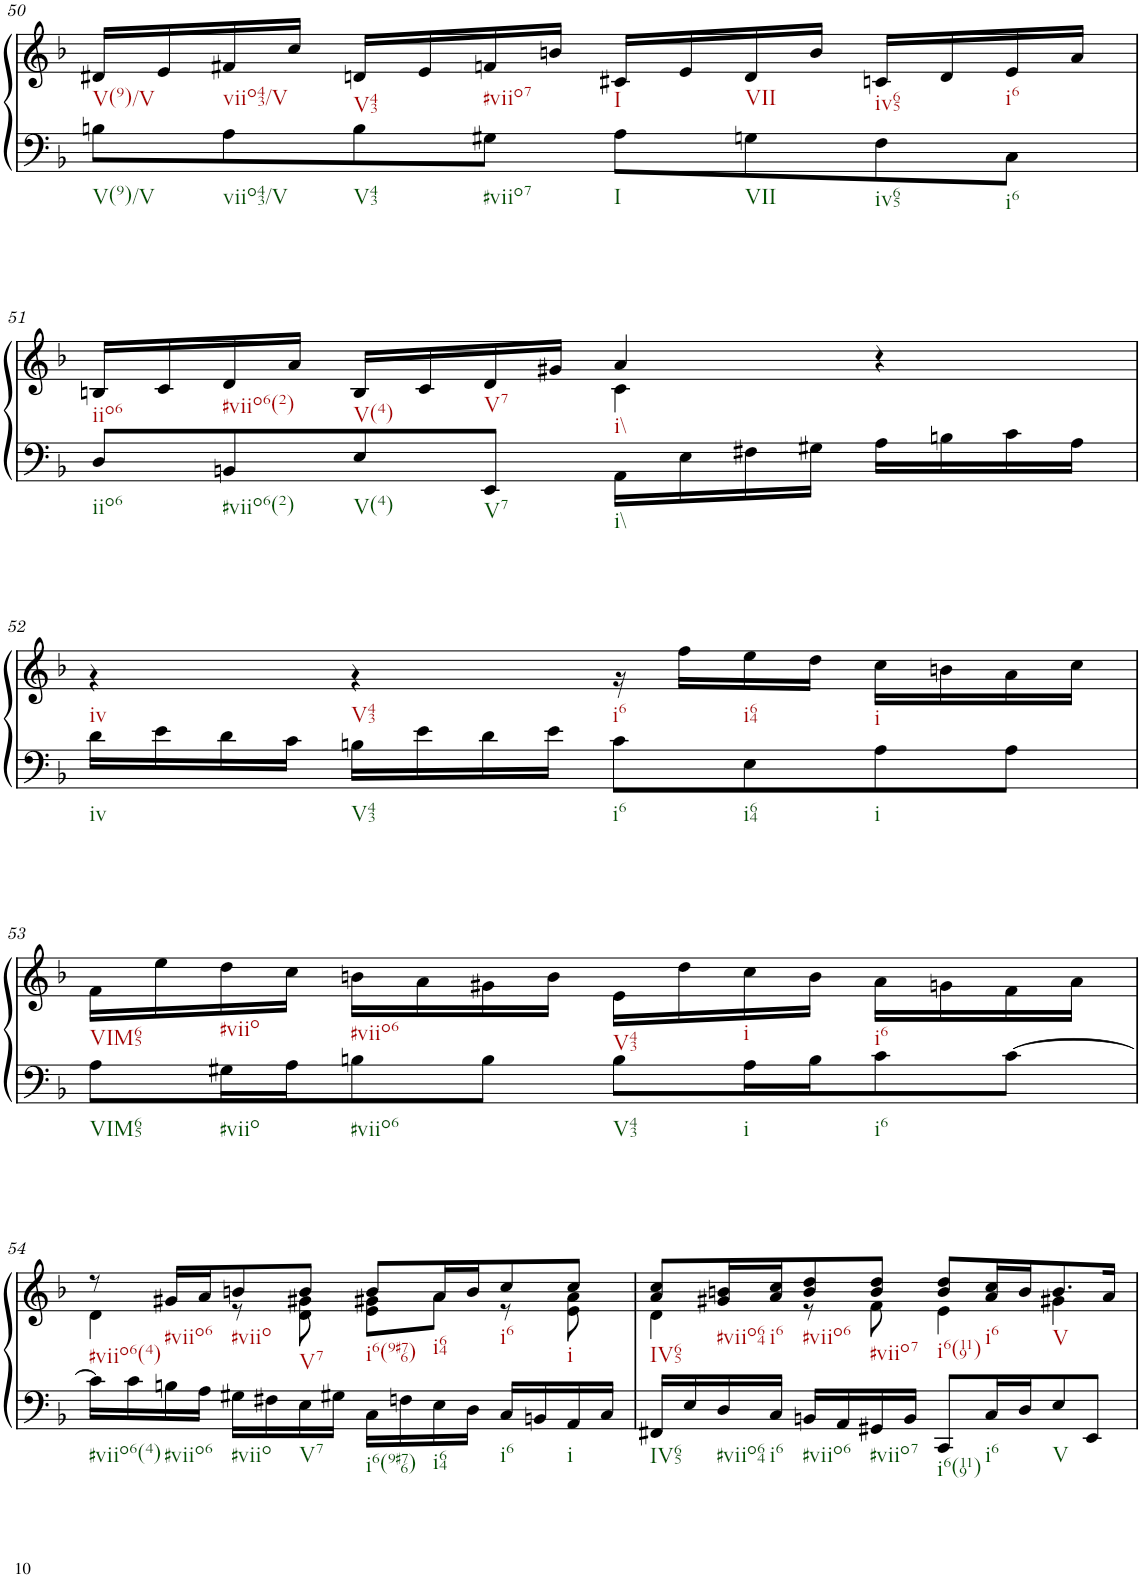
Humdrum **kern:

**kern	**kern
*part1	*part1
*staff2	*staff1
*I"Klavier linke Hand	*
!!LO:PB:g=z
*clefF4	*clefG2
*k[b-]	*k[b-]
*M2/2	*M2/2
=50	=50
8Bn\L	16d#X/LL
.	16e/
8A\	16f#X/
.	16cc/JJ
8B\	16dn/LL
.	16e/
8G#X\J	16fn/
.	16bn/JJ
8A\L	16c#X/LL
.	16e/
8Gn\	16d/
.	16b/JJ
8F\	16cn/LL
.	16d/
8C\J	16e/
.	16a/JJ
!!LO:LB:g=z
=51	=51
*	*^
8D/L	16Bn/LL	2ryy
.	16c/	.
8BBn/	16d/	.
.	16a/JJ	.
8E/	16B/LL	.
.	16c/	.
8EE/J	16d/	.
.	16g#X/JJ	.
16AA\LL	4a/	4c\
16E\	.	.
16F#X\	.	.
16G#X\JJ	.	.
16A\LL	4r	4ryy
16Bn\	.	.
16c\	.	.
16A\JJ	.	.
!!LO:LB:g=z	!!
=52	=52	=52
16d\LL	1ryy	4r
16e\	.	.
16d\	.	.
16c\JJ	.	.
16Bn\LL	.	4r
16e\	.	.
16d\	.	.
16e\JJ	.	.
8c\L	.	16r
.	.	16ff\LL
8E\	.	16ee\
.	.	16dd\JJ
8A\	.	16cc\LL
.	.	16bn\
8A\J	.	16a\
.	.	16cc\JJ
!!LO:LB:g=z	!!
=53	=53	=53
8A\L	1ryy	16f\LL
.	.	16ee\
16G#X\L	.	16dd\
16A\J	.	16cc\JJ
8Bn\	.	16bn\LL
.	.	16a\
8B\J	.	16g#X\
.	.	16b\JJ
8B\L	.	16e\LL
.	.	16dd\
16A\L	.	16cc\
16B\J	.	16b\JJ
8c\	.	16a\LL
.	.	16gn\
[8c\J	.	16f\
.	.	16a\JJ
!!LO:LB:g=z	!!
=54	=54	=54
16c\LL]	8r	4d\
16c\	.	.
16Bn\	16g#X/LL	.
16A\JJ	16a/J	.
16G#X\LL	8bn/	8r
16F#X\	.	.
16E\	8b/J	8d\ 8g#X\
16G#X\JJ	.	.
16C\LL	8b/L	8e\ 8g#X\L
16Fn\	.	.
16E\	16a/L	8a\J
16D\JJ	16b/J	.
16C/LL	8cc/	8r
16BBn/	.	.
16AA/	8cc/J	8e\ 8a\
16C/JJ	.	.
=55	=55	=55
16FF#X/LL	8a/ 8cc/L	4d\
16E/	.	.
16D/	16g#X/ 16bn/L	.
16C/JJ	16a/ 16cc/J	.
16BBn/LL	8b/ 8dd/	8r
16AA/	.	.
16GG#X/	8b/ 8dd/J	8f\
16BB/JJ	.	.
8CC/L	8b/ 8dd/L	4e\
16C/L	16a/ 16cc/L	.
16D/J	16b/J	.
8E/	8.b/	4g#X\
8EE/J	.	.
.	16a/Jk	.
*	*v	*v
=	=
*-	*-
